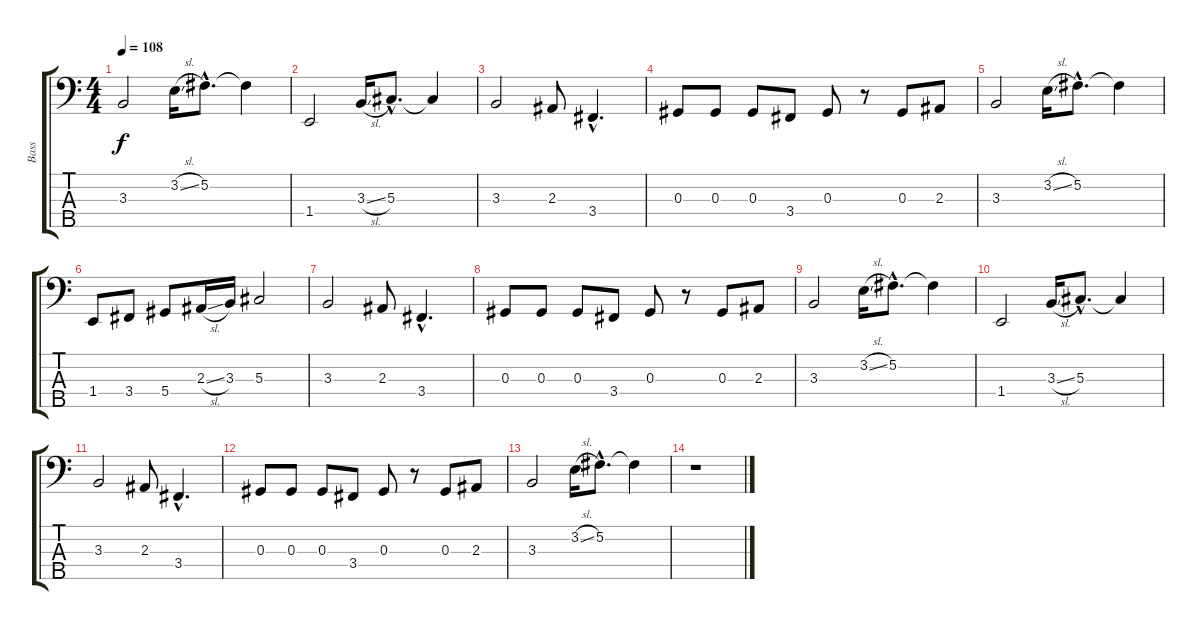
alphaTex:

\track ("Bass" "Bass") {instrument electricbassfinger}
\staff {score tabs}
\tuning (Gb2 Db2 Ab1 Eb1 Bb0) {hide}
\ts (4 4)
\tempo 108
\clef f4
\ks c
3.3.2{dy f} 3.2{sl}.16 5.2{hac}.8{d} 5.2{t}.4 |
1.4.2 3.3{sl}.16 5.3{hac}.8{d} 5.3{t}.4 |
3.3.2 2.3.8 3.4{hac}.4{d} |
0.3.8{volume 7} 0.3.8 0.3.8 3.4.8 0.3.8 r.8 0.3.8 2.3.8 |
3.3.2 3.2{sl}.16 5.2{hac}.8{d} 5.2{t}.4 |
1.4.8 3.4.8 5.4.8 2.3{sl}.16 3.3.16 5.3.2 |
3.3.2 2.3.8 3.4{hac}.4{d} |
0.3.8{volume 2} 0.3.8 0.3.8 3.4.8 0.3.8 r.8 0.3.8 2.3.8 |
3.3.2 3.2{sl}.16 5.2{hac}.8{d} 5.2{t}.4 |
1.4.2 3.3{sl}.16 5.3{hac}.8{d} 5.3{t}.4 |
3.3.2 2.3.8 3.4{hac}.4{d} |
0.3.8{volume 0} 0.3.8 0.3.8 3.4.8 0.3.8 r.8 0.3.8 2.3.8 |
3.3.2 3.2{sl}.16 5.2{hac}.8{d} 5.2{t}.4 |
r.1
